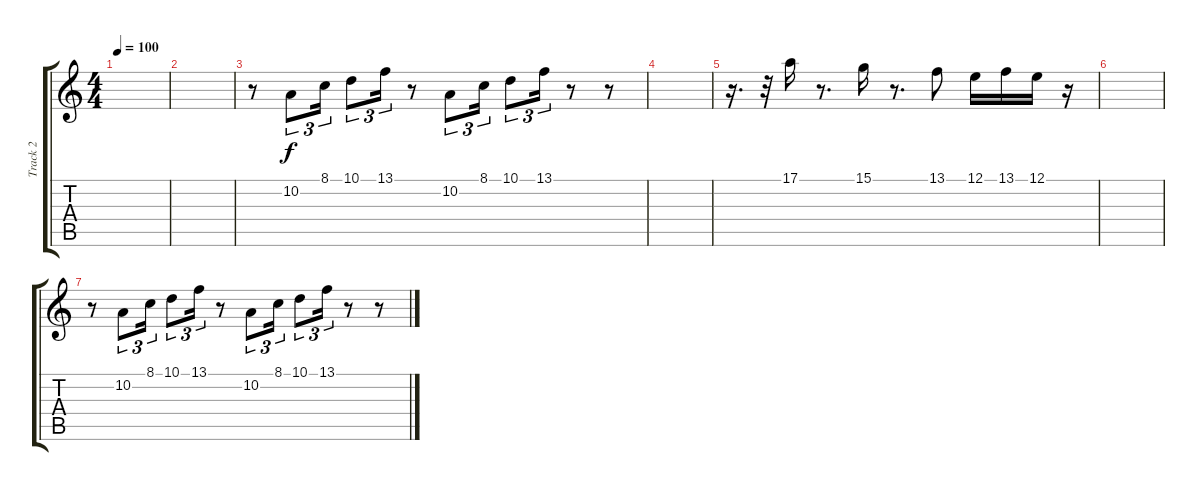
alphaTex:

\track ("Track 2" "Track 2") {instrument altosax}
\staff {score tabs}
\tuning (E4 B3 G3 D3 A2 E2) {hide}
\ts (4 4)
\tempo 100
\clef g2
\ks c
|
|
r.8 10.2.8{tu (3 2)} 8.1.16{tu (3 2)} 10.1.8{tu (3 2)} 13.1.16{tu (3 2)} r.8 10.2.8{tu (3 2)} 8.1.16{tu (3 2)} 10.1.8{tu (3 2)} 13.1.16{tu (3 2)} r.8 r.8 |
|
r.16{d} r.32 17.1.16 r.8{d} 15.1.16 r.8{d} 13.1.8 12.1.16 13.1.16 12.1.16 r.16 |
|
r.8 10.2.8{tu (3 2)} 8.1.16{tu (3 2)} 10.1.8{tu (3 2)} 13.1.16{tu (3 2)} r.8 10.2.8{tu (3 2)} 8.1.16{tu (3 2)} 10.1.8{tu (3 2)} 13.1.16{tu (3 2)} r.8 r.8
